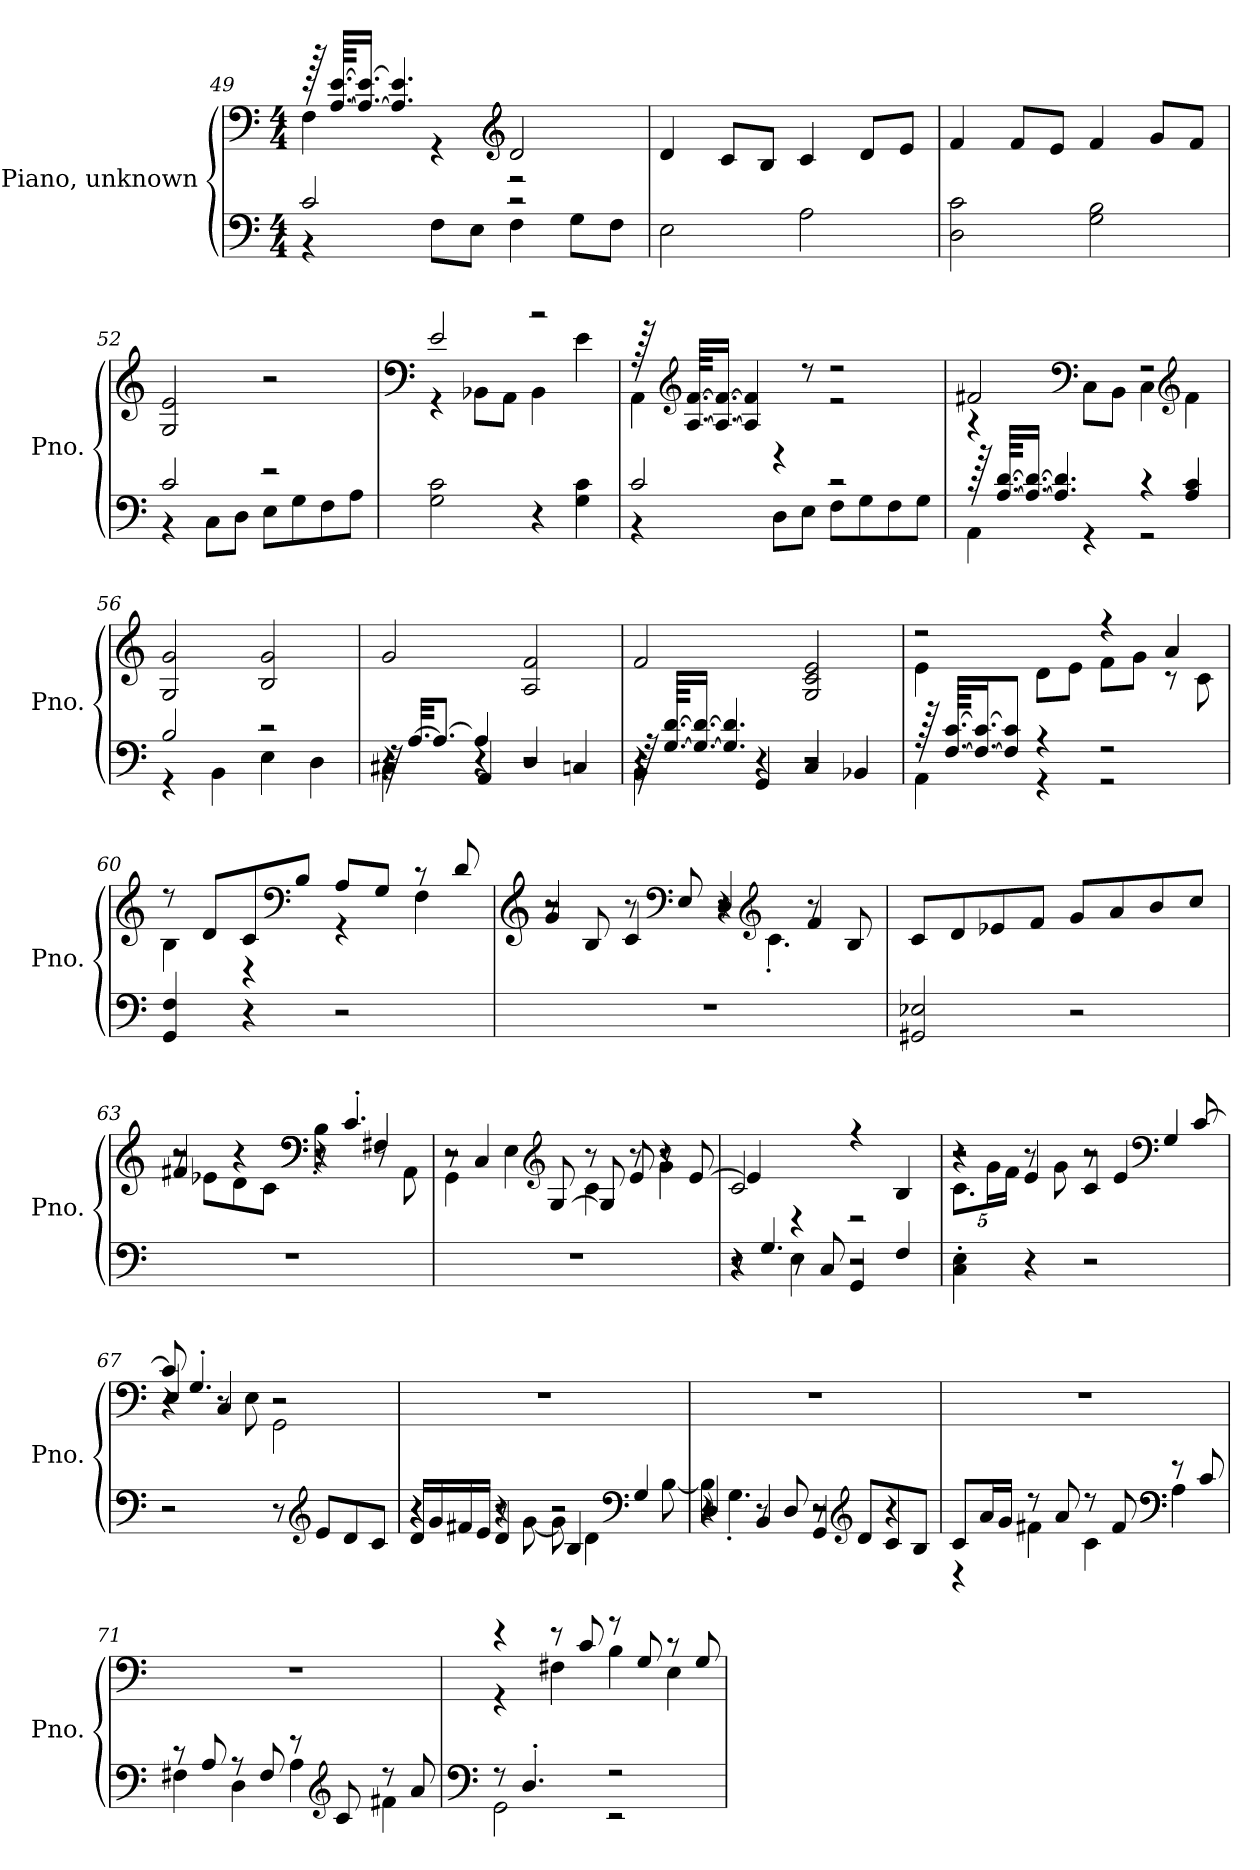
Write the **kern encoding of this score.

**kern	**kern
*part1	*part1
*staff2	*staff1
*I"Piano, unknown	*
*I'Pno.	*
!!LO:LB:g=z
*clefF4	*clefF4
*k[]	*k[]
*M4/4	*M4/4
=49	=49
*^	*^
2c/	4r	128r	4F\
.	.	[64.A/ [64.e/KKLL	.
.	.	16.A/_ 16.e/_JJ	.
.	.	4.A/] 4.e/]	.
.	8F\L	.	4r
.	8E\J	.	.
*	*	*clefG2	*
2r	4F\	2d/	2r
.	8G\L	.	.
.	8F\J	.	.
*v	*v	*	*
*	*v	*v
=50	=50
2E\	4d/
.	8c/L
.	8B/J
2A\	4c/
.	8d/L
.	8e/J
=51	=51
2D\ 2c\	4f/
.	8f/L
.	8e/J
2G\ 2B\	4f/
.	8g/L
.	8f/J
=52	=52
*^	*
2c/	4r	2G/ 2e/
.	8C\L	.
.	8D\J	.
2r	8E\L	2r
.	8G\	.
.	8F\	.
.	8A\J	.
*v	*v	*
=53	=53
*	*clefF4
*	*^
2G\ 2c\	2e/	4r
.	.	8BB-X\L
.	.	8AA\J
4r	2r	4BB-\
4G\ 4c\	.	4e\
!!LO:LB:g=z	!!
=54	=54	=54
*^	*	*
2c/	4r	128r	4AA\
*	*	*clefG2	*
.	.	[64.A/ [64.f/KKLL	.
.	.	16.A/_ 16.f/_JJ	.
.	.	4A/] 4f/]	.
.	8D\L	.	4r
.	8E\J	8r	.
2r	8F\L	2r	2r
.	8G\	.	.
.	8F\	.	.
.	8G\J	.	.
=55	=55	=55	=55
128r	4AA\	2f#X/	4r
[64.A/ [64.d/KKLL	.	.	.
16.A/_ 16.d/_JJ	.	.	.
4.A/] 4.d/]	.	.	.
*	*	*clefF4	*
.	4r	.	8C\L
.	.	.	8BB\J
4r	2r	2r	4C\
*	*	*clefG2	*
4A/ 4c/	.	.	4f#\
*	*	*v	*v
=56	=56	=56
2B/	4r	2G/ 2g/
.	4BB\	.
2r	4E\	2B/ 2g/
.	4D\	.
=57	=57	=57
*	*^	*
64r	4C#X\	4r	2g/
[32.A/KKL	.	.	.
8.A/J_	.	.	.
4A/]	4r	4AA/	.
2r	2r	4D/	2A/ 2f/
.	.	4Cn/	.
!!LO:LB:g=z
=58	=58	=58	=58
128r	4BB\	4r	2f/
[64.G/ [64.d/KKLL	.	.	.
16.G/_ 16.d/_JJ	.	.	.
4.G/] 4.d/]	.	.	.
.	4r	4GG/	.
2r	2r	4C/	2G/ 2c/ 2e/
.	.	4BB-X/	.
*	*v	*v	*
=59	=59	=59
*	*	*^
128r	4AA\	2r	4e\
[64.F/ [64.c/KKLL	.	.	.
16.F/_ 16.c/_J	.	.	.
8F/] 8c/]J	.	.	.
4r	4r	.	8d\L
.	.	.	8e\J
2r	2r	4r	8f\L
.	.	.	8g\J
.	.	4a/	8r
.	.	.	8c\
*v	*v	*	*
=60	=60	=60
4GG/ 4F/	8r	4B\
.	8d/L	.
4r	8c/	4r
*	*clefF4	*
.	8B/J	.
2r	8A/L	4r
.	8G/J	.
.	8r	4F\
.	8d/	.
*	*v	*v
!!LO:LB:g=z
=61	=61
*	*clefG2
*	*^
*	*	*^
1r	4g/	2r	8r
.	.	.	8B/
.	4c/	.	8r
*	*clefF4	*	*
.	.	.	8E/
.	4D/	8r	4r
*	*clefG2	*	*
.	.	4.c'\	.
.	4f/	.	8r
.	.	.	8B/
*	*v	*v	*v
=62	=62
2GG#X/ 2E-X/	8c/L
.	8d/
.	8e-X/
.	8f/J
2r	8g/L
.	8a/
.	8b/
.	8cc/J
=63	=63
*	*^
*	*	*^
1r	4f#X/	8r	2r
.	.	8e-X\L	.
.	4r	8d\	.
.	.	8c\J	.
*	*clefF4	*	*
.	8r	4B'\	4r
.	4.c'/	.	.
.	.	8r	4F#X/
.	.	8AA\	.
!!LO:PB:g=z	!!	!!
=64	=64	=64	=64
1r	2r	4GG\	8r
.	.	.	4C/
.	.	4E\	.
*	*clefG2	*	*
.	.	.	[8G/
.	8r	4c\	8G/]
.	8e/	.	8r
.	4r	4g\	8r
.	.	.	[8e/
*	*	*v	*v
=65	=65	=65
*^	*	*
*	*^	*	*
8r	4r	4r	2c/	4e/]
4.G/	.	.	.	.
.	4E\	8r	.	4r
.	.	8C/	.	.
2r	2r	4GG/	4r	2r
.	.	4F/	4B/	.
*v	*v	*v	*	*
=66	=66	=66
*	*	*Xbrackettup
*	*	*^
4C\' 4E\'	2r	10.c\L	4r
.	.	20g\L	.
.	.	20f\JJ	.
4r	.	8r	4e/
.	.	8g\	.
2r	8r	2r	4c/
.	4e/	.	.
*	*clefF4	*	*
.	.	.	4G/
.	[8c/	.	.
=67	=67	=67	=67
2r	8c/]	4r	4E/
.	4.G'/	.	.
.	.	8r	4C/
.	.	8E\	.
8r	2r	2GG\	2r
*clefG2	*	*	*
8e/L	.	.	.
8d/	.	.	.
8c/J	.	.	.
*	*v	*v	*v
!!LO:LB:g=z
=68	=68
*^	*
*	*^	*
16d/LL	4r	4r	1r
16g/	.	.	.
16f#X/	.	.	.
16e/JJ	.	.	.
4r	8r	4d/	.
.	[8g\	.	.
2r	8g\]	4B/	.
.	4d\	.	.
*clefF4	*	*	*
.	.	4G/	.
.	[8B\	.	.
=69	=69	=69	=69
4r	8B\]	4D/	1r
.	4.G'\	.	.
8r	.	4BB/	.
8D/	.	.	.
8r	2r	4GG/	.
*clefG2	*	*	*
8d/L	.	.	.
8c/	.	4r	.
8B/J	.	.	.
*	*v	*v	*
=70	=70	=70
8c/L	4r	1r
16a/L	.	.
16g/JJ	.	.
8r	4f#X\	.
8a/	.	.
8r	4c\	.
8f#/	.	.
*clefF4	*	*
8r	4A\	.
8c/	.	.
!!LO:LB:g=z
=71	=71	=71
8r	4F#X\	1r
8A/	.	.
8r	4D\	.
8F#/	.	.
8r	4A\	.
*clefG2	*	*
8c/	.	.
8r	4f#X\	.
8a/	.	.
=72	=72	=72
*clefF4	*	*
*	*	*^
8r	2GG\	4r	4r
4.D'/	.	.	.
.	.	8r	4F#X\
.	.	8c/	.
2r	2r	8r	4B\
.	.	8G/	.
.	.	8r	4E\
.	.	8G/	.
*v	*v	*	*
*	*v	*v
=	=
*-	*-
